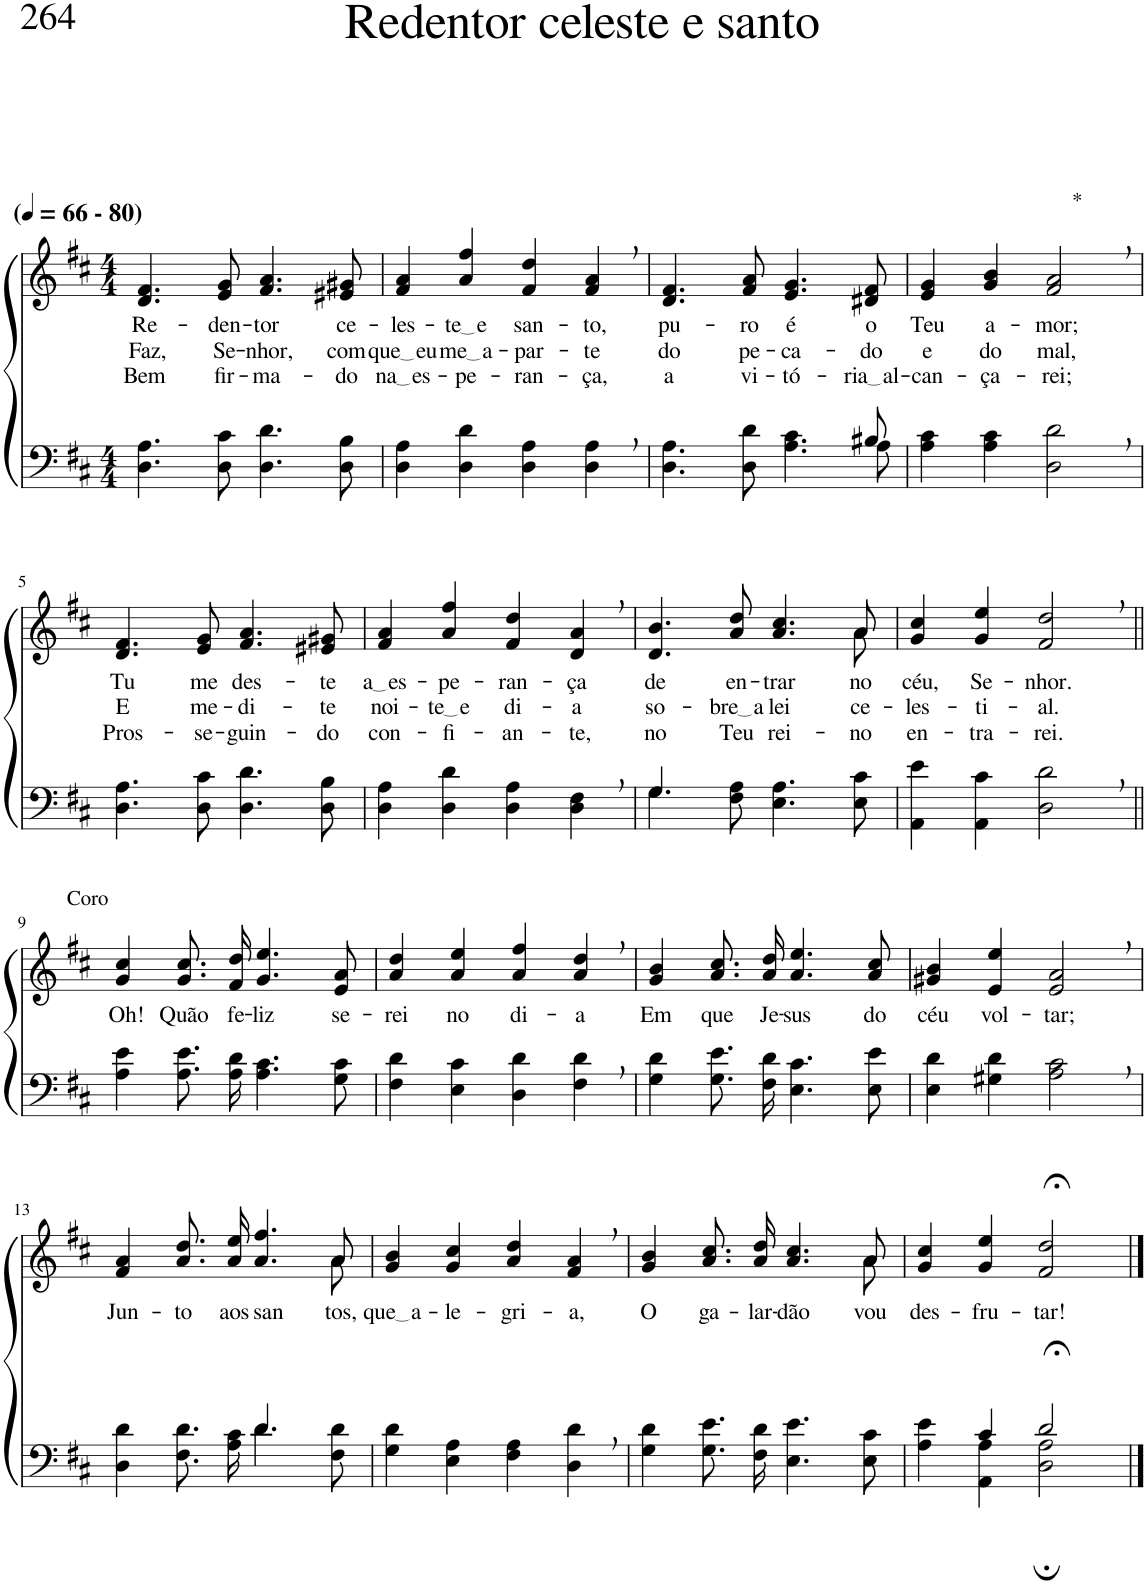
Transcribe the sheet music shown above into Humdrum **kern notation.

**kern	**kern	**text	**text	**text
*part2	*part1	*part1	*part1	*part1
*staff2	*staff1	*staff1	*staff1	*staff1
*I"Parte III e IV	*I"Parte I e II	*	*	*
*clefF4	*clefG2	*	*	*
*Trd1c2	*Trd1c2	*	*	*
*k[f#c#]	*k[f#c#]	*	*	*
*M4/4	*M4/4	*	*	*
*MM66	*MM66	*	*	*
=1	=1	=1	=1	=1
!	!LO:TX:a:B:t=(	!	!	!
!	!LO:TX:a:B:t=- 80)	!	!	!
!	!	!LO:LY:b	!LO:LY:b	!LO:LY:b
4.D\ 4.A\	4.d/ 4.f#/	Re-	Faz,	Bem
!	!	!LO:LY:b	!LO:LY:b	!LO:LY:b
8D\ 8c#\	8e/ 8g/	-den-	Se-	fir-
!	!	!LO:LY:b	!LO:LY:b	!LO:LY:b
4.D\ 4.d\	4.f#/ 4.a/	-tor	-nhor,	-ma-
!	!	!LO:LY:b	!LO:LY:b	!LO:LY:b
8D\ 8B\	8e#X/ 8g#X/	ce-	com	-do
=2	=2	=2	=2	=2
!	!	!LO:LY:b	!LO:LY:b	!LO:LY:b
4D\ 4A\	4f#/ 4a/	-les-	que eu	na es
!	!	!LO:LY:b	!LO:LY:b	!LO:LY:b
4D\ 4d\	4a/ 4ff#/	te e	me a	-pe-
!	!	!LO:LY:b	!LO:LY:b	!LO:LY:b
4D\ 4A\	4f#/ 4dd/	san-	-par-	-ran-
!	!	!LO:LY:b	!LO:LY:b	!LO:LY:b
4D\, 4A\,	4f#/, 4a/,	-to,	-te	-ça,
=3	=3	=3	=3	=3
*^	*	*	*	*
!	!	!	!LO:LY:b	!LO:LY:b	!LO:LY:b
2..ryy	4.D\ 4.A\	4.d/ 4.f#/	pu-	do	a
!	!	!	!LO:LY:b	!LO:LY:b	!LO:LY:b
.	8D\ 8d\	8f#/ 8a/	-ro	pe-	vi-
!	!	!	!LO:LY:b	!LO:LY:b	!LO:LY:b
.	4.A\ 4.c#\	4.e/ 4.g/	é	-ca-	-tó-
!	!	!	!LO:LY:b	!LO:LY:b	!LO:LY:b
8B#X/	8A\	8d#X/ 8f#/	o	-do	ria al
=4	=4	=4	=4	=4	=4
!	!	!	!LO:LY:b	!LO:LY:b	!LO:LY:b
*v	*v	*	*	*	*
4A\ 4c#\	4e/ 4g/	Teu	e	-can-
!	!	!LO:LY:b	!LO:LY:b	!LO:LY:b
4A\ 4c#\	4g/ 4b/	a-	do	-ça-
!	!LO:TX:a:t=*	!	!	!
!	!	!LO:LY:b	!LO:LY:b	!LO:LY:b
2D\, 2d\,	2f#/, 2a/,	-mor;	mal,	-rei;
!!LO:LB:g=z
=5	=5	=5	=5	=5
!	!	!LO:LY:b	!LO:LY:b	!LO:LY:b
4.D\ 4.A\	4.d/ 4.f#/	Tu	E	Pros-
!	!	!LO:LY:b	!LO:LY:b	!LO:LY:b
8D\ 8c#\	8e/ 8g/	me	me-	-se-
!	!	!LO:LY:b	!LO:LY:b	!LO:LY:b
4.D\ 4.d\	4.f#/ 4.a/	des-	-di-	-guin-
!	!	!LO:LY:b	!LO:LY:b	!LO:LY:b
8D\ 8B\	8e#X/ 8g#X/	-te	-te	-do
=6	=6	=6	=6	=6
!	!	!LO:LY:b	!LO:LY:b	!LO:LY:b
4D\ 4A\	4f#/ 4a/	a es	noi-	con-
!	!	!LO:LY:b	!LO:LY:b	!LO:LY:b
4D\ 4d\	4a/ 4ff#/	-pe-	te e	-fi-
!	!	!LO:LY:b	!LO:LY:b	!LO:LY:b
4D\ 4A\	4f#/ 4dd/	-ran-	di-	-an-
!	!	!LO:LY:b	!LO:LY:b	!LO:LY:b
4D\, 4F#\,	4d/, 4a/,	-ça	-a	-te,
=7	=7	=7	=7	=7
*^	*	*	*	*
!	!	!	!LO:LY:b	!LO:LY:b	!LO:LY:b
*	*	*^	*	*	*
4.G\	4.G/	4.d/ 4.b/	2..ryy	de	so-	no
!	!	!	!	!LO:LY:b	!LO:LY:b	!LO:LY:b
8F#\ 8A\	2ryy	8a/ 8dd/	.	en-	bre a	Teu
!	!	!	!	!LO:LY:b	!LO:LY:b	!LO:LY:b
4.E\ 4.A\	.	4.a/ 4.cc#/	.	-trar	lei	rei-
!	!	!	!	!LO:LY:b	!LO:LY:b	!LO:LY:b
8E\ 8c#\	8ryy	8a/	8a\	no	ce-	-no
=8	=8	=8	=8	=8	=8	=8
!	!	!	!	!LO:LY:b	!LO:LY:b	!LO:LY:b
*v	*v	*	*	*	*	*
*	*v	*v	*	*	*
4AA\ 4e\	4g/ 4cc#/	céu,	-les-	en-
!	!	!LO:LY:b	!LO:LY:b	!LO:LY:b
4AA\ 4c#\	4g/ 4ee/	Se-	-ti-	-tra-
!	!	!LO:LY:b	!LO:LY:b	!LO:LY:b
2D\, 2d\,	2f#/, 2dd/,	-nhor.	-al.	-rei.
!!LO:LB:g=z
=9||	=9||	=9||	=9||	=9||
!	!LO:TX:a:t=Coro	!	!	!
!	!	!LO:LY:b	!	!
4A\ 4e\	4g/ 4cc#/	Oh!	.	.
!	!	!LO:LY:b	!	!
8.A\ 8.e\L	8.g\ 8.cc#\L	Quão	.	.
!	!	!LO:LY:b	!	!
16A\ 16d\Jk	16f#\ 16dd\Jk	fe-	.	.
!	!	!LO:LY:b	!	!
4.A\ 4.c#\	4.g/ 4.ee/	-liz	.	.
!	!	!LO:LY:b	!	!
8G\ 8c#\	8e/ 8a/	se-	.	.
=10	=10	=10	=10	=10
!	!	!LO:LY:b	!	!
4F#\ 4d\	4a/ 4dd/	-rei	.	.
!	!	!LO:LY:b	!	!
4E\ 4c#\	4a/ 4ee/	no	.	.
!	!	!LO:LY:b	!	!
4D\ 4d\	4a/ 4ff#/	di-	.	.
!	!	!LO:LY:b	!	!
4F#\, 4d\,	4a/, 4dd/,	-a	.	.
=11	=11	=11	=11	=11
!	!	!LO:LY:b	!	!
4G\ 4d\	4g/ 4b/	Em	.	.
!	!	!LO:LY:b	!	!
8.G\ 8.e\L	8.a\ 8.cc#\L	que	.	.
!	!	!LO:LY:b	!	!
16F#\ 16d\Jk	16a\ 16dd\Jk	Je-	.	.
!	!	!LO:LY:b	!	!
4.E\ 4.c#\	4.a/ 4.ee/	-sus	.	.
!	!	!LO:LY:b	!	!
8E\ 8e\	8a/ 8cc#/	do	.	.
=12	=12	=12	=12	=12
!	!	!LO:LY:b	!	!
4E\ 4d\	4g#X/ 4b/	céu	.	.
!	!	!LO:LY:b	!	!
4G#X\ 4d\	4e/ 4ee/	vol-	.	.
!	!	!LO:LY:b	!	!
2A\, 2c#\,	2e/, 2a/,	-tar;	.	.
!!LO:LB:g=z
=13	=13	=13	=13	=13
*^	*	*	*	*
!	!	!	!LO:LY:b	!	!
*	*	*^	*	*	*
2ryy	4D\ 4d\	4f#/ 4a/	2..ryy	Jun-	.	.
!	!	!	!	!LO:LY:b	!	!
.	8.F#\ 8.d\L	8.a\ 8.dd\L	.	-to	.	.
!	!	!	!	!LO:LY:b	!	!
.	16A\ 16c#\Jk	16a\ 16ee\Jk	.	aos	.	.
!	!	!	!	!LO:LY:b	!	!
4.d/	4.d\	4.a/ 4.ff#/	.	san-	.	.
!	!	!	!	!LO:LY:b	!	!
8ryy	8F#\ 8d\	8a/	8a\	-tos,	.	.
=14	=14	=14	=14	=14	=14	=14
!	!	!	!	!LO:LY:b	!	!
*v	*v	*	*	*	*	*
*	*v	*v	*	*	*
4G\ 4d\	4g/ 4b/	que a	.	.
!	!	!LO:LY:b	!	!
4E\ 4A\	4g/ 4cc#/	-le-	.	.
!	!	!LO:LY:b	!	!
4F#\ 4A\	4a/ 4dd/	-gri-	.	.
!	!	!LO:LY:b	!	!
4D\, 4d\,	4f#/, 4a/,	-a,	.	.
=15	=15	=15	=15	=15
!	!	!LO:LY:b	!	!
*	*^	*	*	*
4G\ 4d\	4g/ 4b/	2..ryy	O	.	.
!	!	!	!LO:LY:b	!	!
8.G\ 8.e\L	8.a\ 8.cc#\L	.	ga-	.	.
!	!	!	!LO:LY:b	!	!
16F#\ 16d\Jk	16a\ 16dd\Jk	.	-lar-	.	.
!	!	!	!LO:LY:b	!	!
4.E\ 4.e\	4.a/ 4.cc#/	.	-dão	.	.
!	!	!	!LO:LY:b	!	!
8E\ 8c#\	8a/	8a\	vou	.	.
=16	=16	=16	=16	=16	=16
*^	*	*	*	*	*
!	!	!	!	!LO:LY:b	!	!
*	*	*v	*v	*	*	*
4ryy	4A\ 4e\	4g/ 4cc#/	des-	.	.
!	!	!	!LO:LY:b	!	!
4c#/	4AA\ 4A\	4g/ 4ee/	-fru-	.	.
!	!	!	!LO:LY:b	!	!
2d;</	2D\; 2A\;	2f#/;< 2dd/;<	-tar!	.	.
*v	*v	*	*	*	*
==	==	==	==	==
*-	*-	*-	*-	*-
